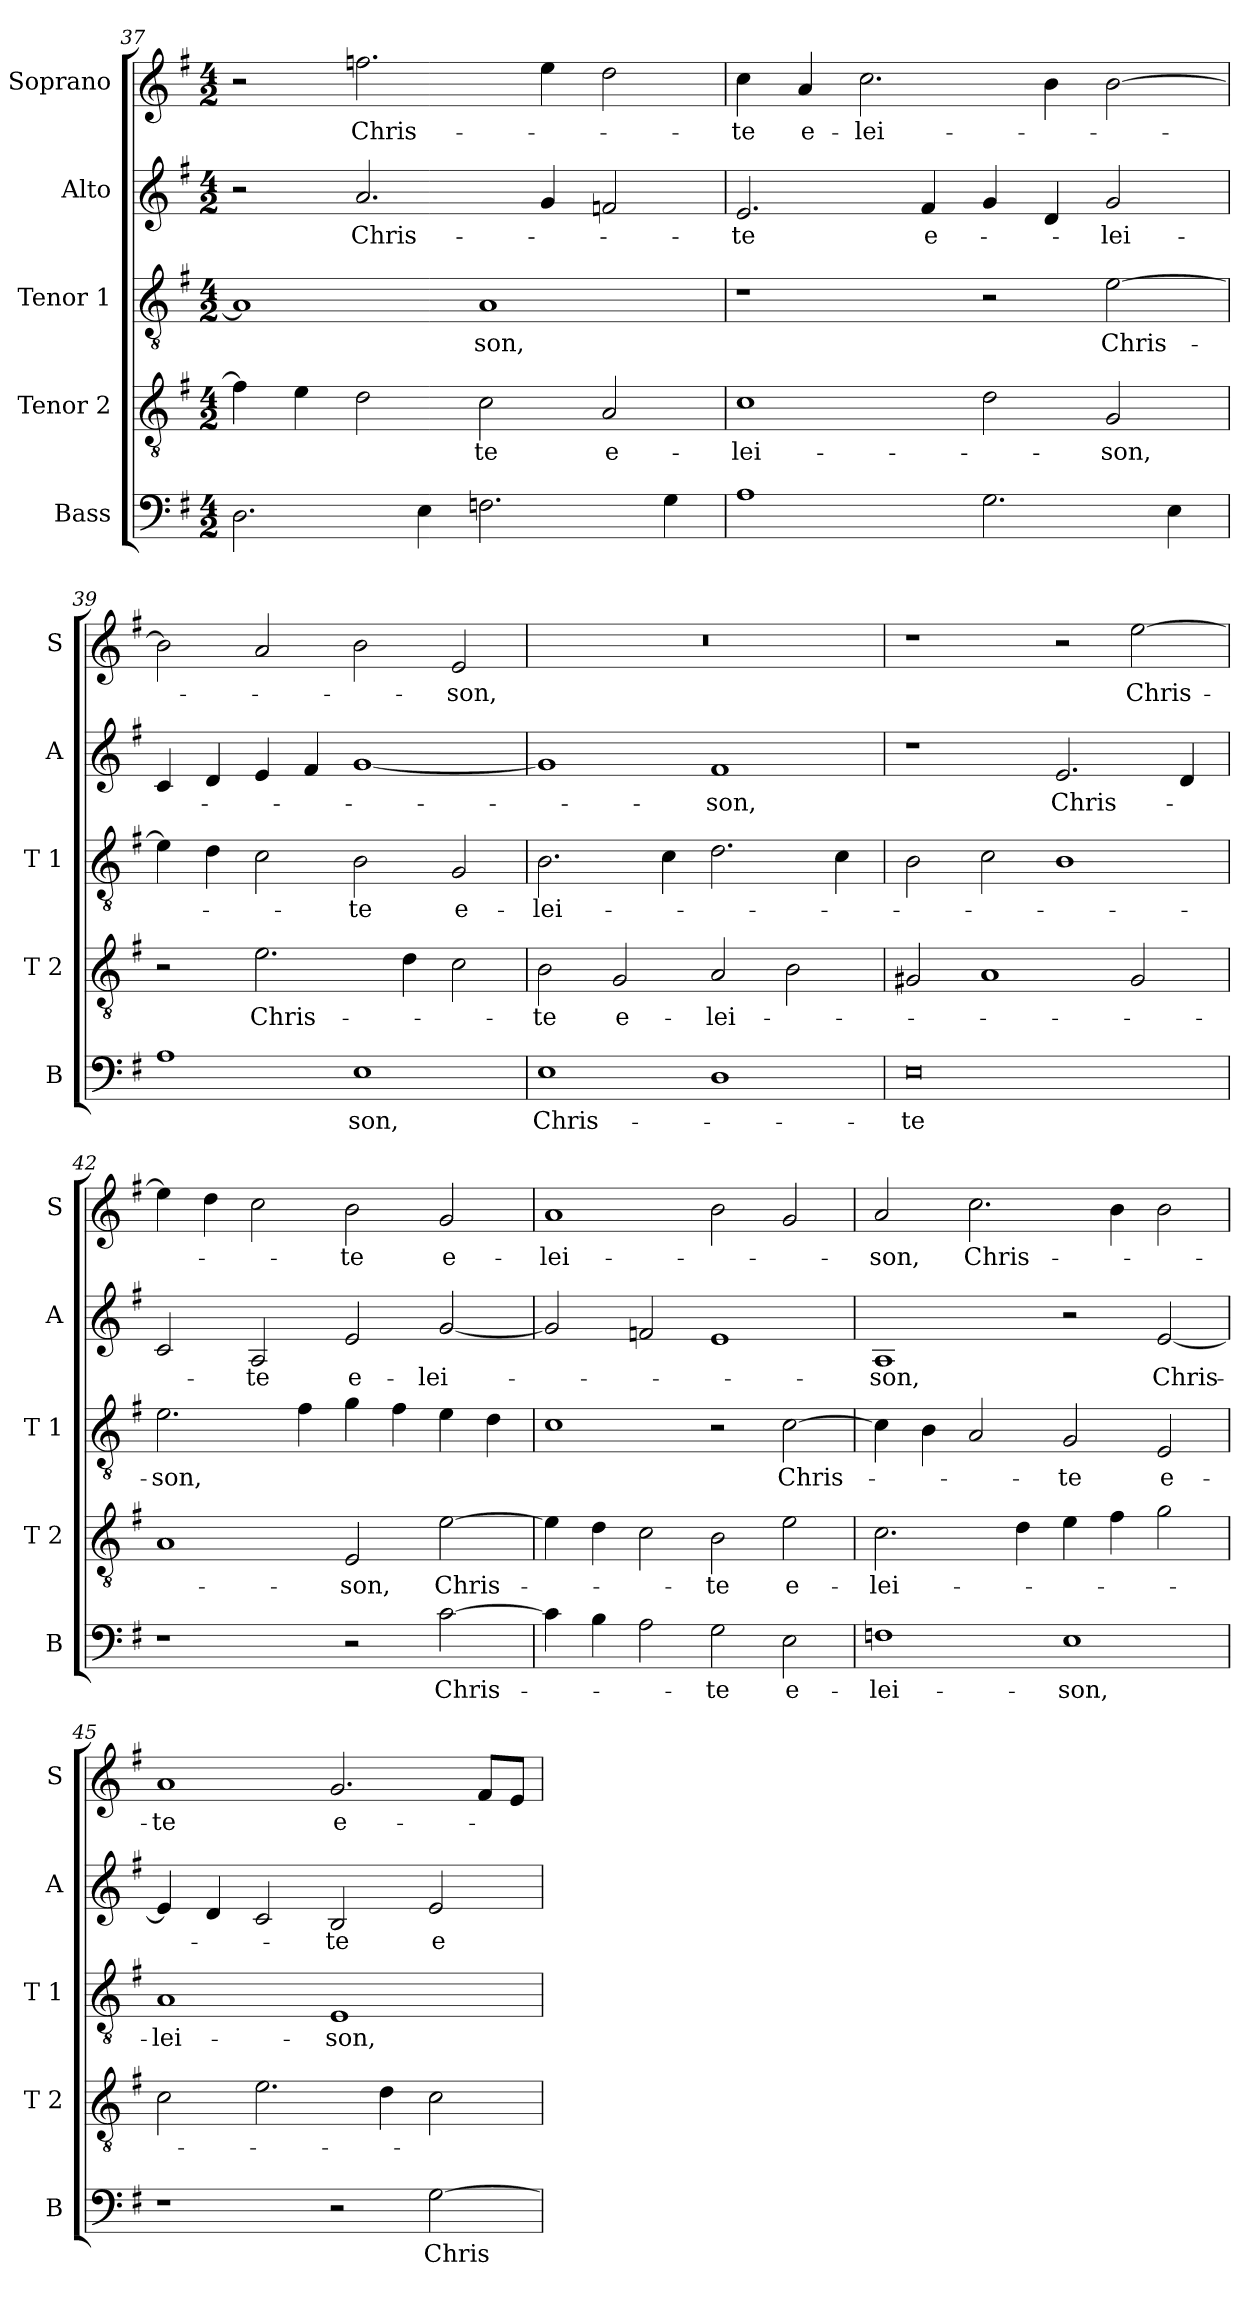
**kern	**text	**kern	**text	**kern	**text	**kern	**text	**kern	**text
*part5	*part5	*part4	*part4	*part3	*part3	*part2	*part2	*part1	*part1
*staff5	*staff5	*staff4	*staff4	*staff3	*staff3	*staff2	*staff2	*staff1	*staff1
*I"Bass	*	*I"Tenor 2	*	*I"Tenor 1	*	*I"Alto	*	*I"Soprano	*
*I'B	*	*I'T 2	*	*I'T 1	*	*I'A	*	*I'S	*
*clefF4	*	*clefGv2	*	*clefGv2	*	*clefG2	*	*clefG2	*
*k[f#]	*	*k[f#]	*	*k[f#]	*	*k[f#]	*	*k[f#]	*
*G:	*	*G:	*	*G:	*	*G:	*	*G:	*
*M4/2	*	*M4/2	*	*M4/2	*	*M4/2	*	*M4/2	*
=37	=37	=37	=37	=37	=37	=37	=37	=37	=37
2.D\	.	4f\]	.	1A]	.	2r	.	2r	.
.	.	4e\	.	.	.	.	.	.	.
!	!	!	!	!	!	!	!LO:LY:b	!	!LO:LY:b
.	.	2d\	.	.	.	2.a/	Chris-	2.ffn\	Chris-
4E\	.	.	.	.	.	.	.	.	.
!	!	!	!LO:LY:b	!	!LO:LY:b	!	!	!	!
2.Fn\	.	2c\	-te	1A	-son,	.	.	.	.
.	.	.	.	.	.	4g/	.	4ee\	.
!	!	!	!LO:LY:b	!	!	!	!	!	!
.	.	2A/	e-	.	.	2fn/	.	2dd\	.
4G\	.	.	.	.	.	.	.	.	.
=38	=38	=38	=38	=38	=38	=38	=38	=38	=38
!	!	!	!LO:LY:b	!	!	!	!LO:LY:b	!	!LO:LY:b
1A	.	1c	-lei-	1r	.	2.e/	-te	4cc\	-te
!	!	!	!	!	!	!	!	!	!LO:LY:b
.	.	.	.	.	.	.	.	4a/	e-
!	!	!	!	!	!	!	!	!	!LO:LY:b
.	.	.	.	.	.	.	.	2.cc\	-lei-
!	!	!	!	!	!	!	!LO:LY:b	!	!
.	.	.	.	.	.	4f#/	e-	.	.
2.G\	.	2d\	.	2r	.	4g/	.	.	.
.	.	.	.	.	.	4d/	.	4b\	.
!	!	!	!LO:LY:b	!	!LO:LY:b	!	!LO:LY:b	!	!
.	.	2G/	-son,	[2e\	Chris-	2g/	-lei-	[2b\	.
4E\	.	.	.	.	.	.	.	.	.
=39	=39	=39	=39	=39	=39	=39	=39	=39	=39
1A	.	2r	.	4e\]	.	4c/	.	2b\]	.
.	.	.	.	4d\	.	4d/	.	.	.
!	!	!	!LO:LY:b	!	!	!	!	!	!
.	.	2.e\	Chris-	2c\	.	4e/	.	2a/	.
.	.	.	.	.	.	4f#/	.	.	.
!	!LO:LY:b	!	!	!	!LO:LY:b	!	!	!	!
1E	-son,	.	.	2B\	-te	[1g	.	2b\	.
.	.	4d\	.	.	.	.	.	.	.
!	!	!	!	!	!LO:LY:b	!	!	!	!LO:LY:b
.	.	2c\	.	2G/	e-	.	.	2e/	-son,
=40	=40	=40	=40	=40	=40	=40	=40	=40	=40
!	!LO:LY:b	!	!LO:LY:b	!	!LO:LY:b	!	!	!	!
1E	Chris-	2B\	-te	2.B\	-lei-	1g]	.	0r	.
!	!	!	!LO:LY:b	!	!	!	!	!	!
.	.	2G/	e-	.	.	.	.	.	.
.	.	.	.	4c\	.	.	.	.	.
!	!	!	!LO:LY:b	!	!	!	!LO:LY:b	!	!
1D	.	2A/	-lei-	2.d\	.	1f#	-son,	.	.
.	.	2B\	.	.	.	.	.	.	.
.	.	.	.	4c\	.	.	.	.	.
!!LO:LB:g=z
=41	=41	=41	=41	=41	=41	=41	=41	=41	=41
!	!LO:LY:b	!	!	!	!	!	!	!	!
0E	-te	2G#X/	.	2B\	.	1r	.	1r	.
.	.	1A	.	2c\	.	.	.	.	.
!	!	!	!	!	!	!	!LO:LY:b	!	!
.	.	.	.	1B	.	2.e/	Chris-	2r	.
!	!	!	!	!	!	!	!	!	!LO:LY:b
.	.	2G#/	.	.	.	.	.	[2ee\	Chris-
.	.	.	.	.	.	4d/	.	.	.
=42	=42	=42	=42	=42	=42	=42	=42	=42	=42
!	!	!	!	!	!LO:LY:b	!	!	!	!
1r	.	1A	.	2.e\	-son,	2c/	.	4ee\]	.
.	.	.	.	.	.	.	.	4dd\	.
!	!	!	!	!	!	!	!LO:LY:b	!	!
.	.	.	.	.	.	2A/	-te	2cc\	.
.	.	.	.	4f#\	.	.	.	.	.
!	!	!	!LO:LY:b	!	!	!	!LO:LY:b	!	!LO:LY:b
2r	.	2E/	-son,	4g\	.	2e/	e-	2b\	-te
.	.	.	.	4f#\	.	.	.	.	.
!	!LO:LY:b	!	!LO:LY:b	!	!	!	!LO:LY:b	!	!LO:LY:b
[2c\	Chris-	[2e\	Chris-	4e\	.	[2g/	-lei-	2g/	e-
.	.	.	.	4d\	.	.	.	.	.
=43	=43	=43	=43	=43	=43	=43	=43	=43	=43
!	!	!	!	!	!	!	!	!	!LO:LY:b
4c\]	.	4e\]	.	1c	.	2g/]	.	1a	-lei-
4B\	.	4d\	.	.	.	.	.	.	.
2A\	.	2c\	.	.	.	2fn/	.	.	.
!	!LO:LY:b	!	!LO:LY:b	!	!	!	!	!	!
2G\	-te	2B\	-te	2r	.	1e	.	2b\	.
!	!LO:LY:b	!	!LO:LY:b	!	!LO:LY:b	!	!	!	!
2E\	e-	2e\	e-	[2c\	Chris-	.	.	2g/	.
=44	=44	=44	=44	=44	=44	=44	=44	=44	=44
!	!LO:LY:b	!	!LO:LY:b	!	!	!	!LO:LY:b	!	!LO:LY:b
1Fn	-lei-	2.c\	-lei-	4c\]	.	1A	-son,	2a/	-son,
.	.	.	.	4B\	.	.	.	.	.
!	!	!	!	!	!	!	!	!	!LO:LY:b
.	.	.	.	2A/	.	.	.	2.cc\	Chris-
.	.	4d\	.	.	.	.	.	.	.
!	!LO:LY:b	!	!	!	!LO:LY:b	!	!	!	!
1E	-son,	4e\	.	2G/	-te	2r	.	.	.
.	.	4f#\	.	.	.	.	.	4b\	.
!	!	!	!	!	!LO:LY:b	!	!LO:LY:b	!	!
.	.	2g\	.	2E/	e-	[2e/	Chris-	2b\	.
=45	=45	=45	=45	=45	=45	=45	=45	=45	=45
!	!	!	!	!	!LO:LY:b	!	!	!	!LO:LY:b
1r	.	2c\	.	1A	-lei-	4e/]	.	1a	-te
.	.	.	.	.	.	4d/	.	.	.
.	.	2.e\	.	.	.	2c/	.	.	.
!	!	!	!	!	!LO:LY:b	!	!LO:LY:b	!	!LO:LY:b
2r	.	.	.	1E	-son,	2B/	-te	2.g/	e-
.	.	4d\	.	.	.	.	.	.	.
!	!LO:LY:b	!	!	!	!	!	!LO:LY:b	!	!
[2G\	Chris-	2c\	.	.	.	2e/	e-	.	.
.	.	.	.	.	.	.	.	8f#/L	.
.	.	.	.	.	.	.	.	8e/J	.
=	=	=	=	=	=	=	=	=	=
*-	*-	*-	*-	*-	*-	*-	*-	*-	*-
